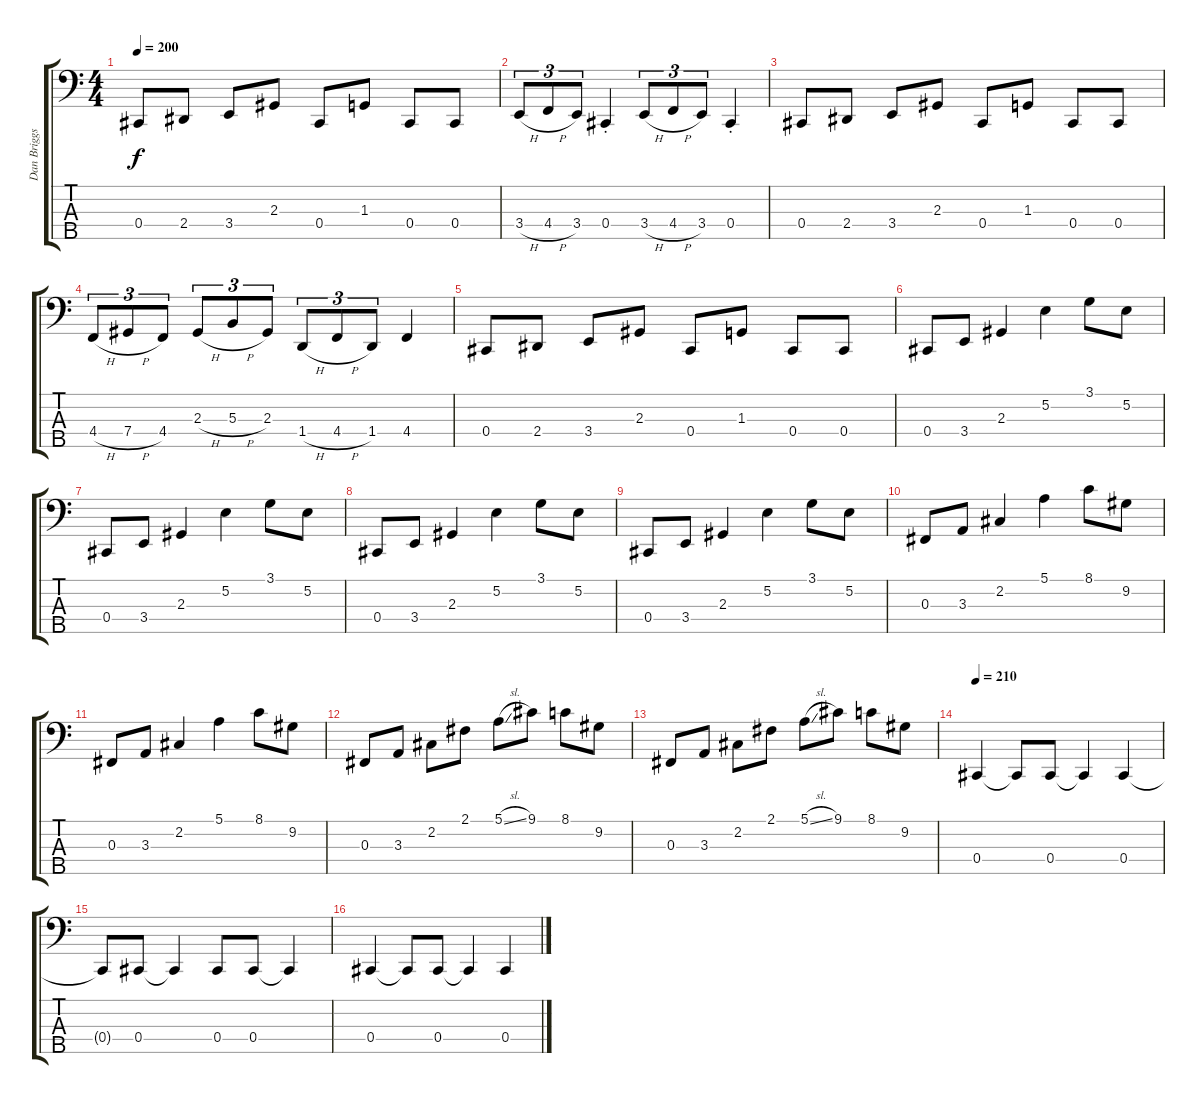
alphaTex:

\track ("Dan Briggs Bass" "Dan Briggs") {instrument electricbassfinger}
\staff {score tabs}
\tuning (E2 B1 Gb1 Db1 Ab0) {hide}
\ts (4 4)
\tempo 200
\clef f4
\ks c
0.4.8{dy f} 2.4.8 3.4.8 2.3.8 0.4.8 1.3.8 0.4.8 0.4.8 |
3.4{h}.8{tu (3 2)} 4.4{h}.8{tu (3 2)} 3.4.8{tu (3 2)} 0.4{st}.4 3.4{h}.8{tu (3 2)} 4.4{h}.8{tu (3 2)} 3.4.8{tu (3 2)} 0.4{st}.4 |
0.4.8 2.4.8 3.4.8 2.3.8 0.4.8 1.3.8 0.4.8 0.4.8 |
4.4{h}.8{tu (3 2)} 7.4{h}.8{tu (3 2)} 4.4.8{tu (3 2)} 2.3{h}.8{tu (3 2)} 5.3{h}.8{tu (3 2)} 2.3.8{tu (3 2)} 1.4{h}.8{tu (3 2)} 4.4{h}.8{tu (3 2)} 1.4.8{tu (3 2)} 4.4.4 |
0.4.8 2.4.8 3.4.8 2.3.8 0.4.8 1.3.8 0.4.8 0.4.8 |
0.4.8 3.4.8 2.3.4 5.2.4 3.1.8 5.2.8 |
0.4.8 3.4.8 2.3.4 5.2.4 3.1.8 5.2.8 |
0.4.8 3.4.8 2.3.4 5.2.4 3.1.8 5.2.8 |
0.4.8 3.4.8 2.3.4 5.2.4 3.1.8 5.2.8 |
0.3.8 3.3.8 2.2.4 5.1.4 8.1.8 9.2.8 |
0.3.8 3.3.8 2.2.4 5.1.4 8.1.8 9.2.8 |
0.3.8 3.3.8 2.2.8 2.1.8 5.1{sl}.8 9.1.8 8.1.8 9.2.8 |
0.3.8 3.3.8 2.2.8 2.1.8 5.1{sl}.8 9.1.8 8.1.8 9.2.8 |
\tempo 210
0.4.4 0.4{t}.8 0.4.8 0.4{t}.4 0.4.4 |
0.4{t}.8 0.4.8 0.4{t}.4 0.4.8 0.4.8 0.4{t}.4 |
0.4.4 0.4{t}.8 0.4.8 0.4{t}.4 0.4.4
